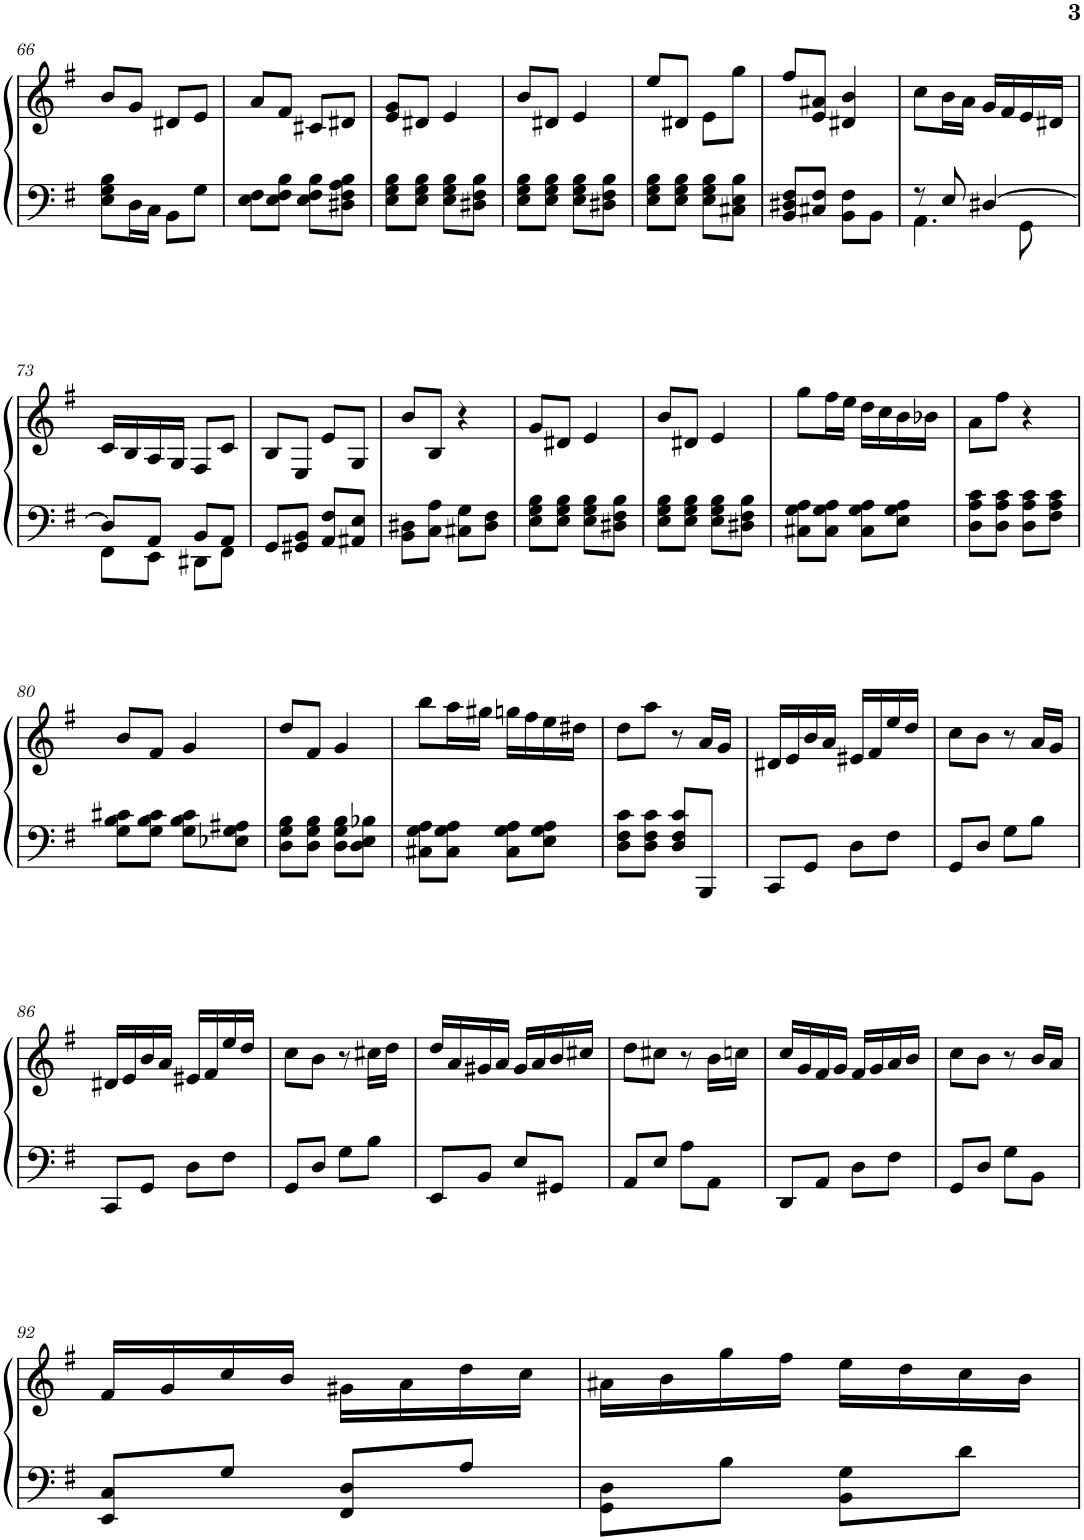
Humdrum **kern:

**kern	**kern
*part1	*part1
*staff2	*staff1
*I"Piano	*
*I'Pno.	*
!!LO:PB:g=z
*clefF4	*clefG2
*k[f#]	*k[f#]
*M2/4	*M2/4
=66	=66
8E\ 8G\ 8B\L	8b/L
16D\L	8g/J
16C\JJ	.
8BB\L	8d#X/L
8G\J	8e/J
=67	=67
8E\ 8F#\L	8a/L
8E\ 8F#\ 8B\J	8f#/J
8E\ 8F#\ 8B\L	8c#X/L
8D#X\ 8F#\ 8A\ 8B\J	8d#X/J
=68	=68
8E\ 8G\ 8B\L	8e/ 8g/L
8E\ 8G\ 8B\J	8d#X/J
8E\ 8G\ 8B\L	4e/
8D#X\ 8F#\ 8B\J	.
=69	=69
8E\ 8G\ 8B\L	8b/L
8E\ 8G\ 8B\J	8d#X/J
8E\ 8G\ 8B\L	4e/
8D#X\ 8F#\ 8B\J	.
=70	=70
8E\ 8G\ 8B\L	8ee/L
8E\ 8G\ 8B\J	8d#X/J
8E\ 8G\ 8B\L	8e\L
8C#X\ 8E\ 8B\J	8gg\J
=71	=71
8BB/ 8D#X/ 8F#/L	8ff#/L
8C#X/ 8F#/J	8e/ 8a#X/J
8BB\ 8F#\L	4d#X/ 4b/
8BB\J	.
=72	=72
*^	*
8r	4.AA\	8cc\L
8E/	.	16b\L
.	.	16a\JJ
[4D#X/	.	16g/LL
.	.	16f#/
.	8GG\	16e/
.	.	16d#X/JJ
!!LO:LB:g=z
=73	=73	=73
8D#/L]	8FF#\L	16c/LL
.	.	16B/
8AA/J	8EE\J	16A/
.	.	16G/JJ
8BB/L	8DD#X\L	8F#/L
8AA/J	8FF#\J	8c/J
*v	*v	*
=74	=74
8GG/L	8B/L
8GG#X/ 8BB/J	8E/J
8AA/ 8F#/L	8e/L
8AA#X/ 8E/J	8G/J
=75	=75
8BB\ 8D#X\L	8b/L
8C\ 8A\J	8B/J
8C#X\ 8G\L	4r
8D#\ 8F#\J	.
=76	=76
8E\ 8G\ 8B\L	8g/L
8E\ 8G\ 8B\J	8d#X/J
8E\ 8G\ 8B\L	4e/
8D#X\ 8F#\ 8B\J	.
=77	=77
8E\ 8G\ 8B\L	8b/L
8E\ 8G\ 8B\J	8d#X/J
8E\ 8G\ 8B\L	4e/
8D#X\ 8F#\ 8B\J	.
=78	=78
8C#X\ 8G\ 8A\L	8gg\L
8C#\ 8G\ 8A\J	16ff#\L
.	16ee\JJ
8C#\ 8G\ 8A\L	16dd\LL
.	16cc\
8E\ 8G\ 8A\J	16b\
.	16b-X\JJ
=79	=79
8D\ 8A\ 8c\L	8a\L
8D\ 8A\ 8c\J	8ff#\J
8D\ 8A\ 8c\L	4r
8F#\ 8A\ 8c\J	.
!!LO:LB:g=z
=80	=80
8G\ 8B\ 8c#X\L	8b/L
8G\ 8B\ 8c#\J	8f#/J
8G\ 8B\ 8c#\L	4g/
8E-X\ 8G\ 8A#X\J	.
=81	=81
8D\ 8G\ 8B\L	8dd/L
8D\ 8G\ 8B\J	8f#/J
8D\ 8G\ 8B\L	4g/
8D\ 8E\ 8B-X\J	.
=82	=82
8C#X\ 8G\ 8A\L	8bb\L
8C#\ 8G\ 8A\J	16aa\L
.	16gg#X\JJ
8C#\ 8G\ 8A\L	16ggn\LL
.	16ff#\
8E\ 8G\ 8A\J	16ee\
.	16dd#X\JJ
=83	=83
8D\ 8F#\ 8c\L	8dd\L
8D\ 8F#\ 8c\J	8aa\J
8D/ 8F#/ 8c/L	8r
8BBB/J	16a/LL
.	16g/JJ
=84	=84
8CC/L	16d#X/LL
.	16e/
8GG/J	16b/
.	16a/JJ
8D\L	16e#X/LL
.	16f#/
8F#\J	16ee/
.	16dd/JJ
=85	=85
8GG/L	8cc\L
8D/J	8b\J
8G\L	8r
8B\J	16a/LL
.	16g/JJ
!!LO:LB:g=z
=86	=86
8CC/L	16d#X/LL
.	16e/
8GG/J	16b/
.	16a/JJ
8D\L	16e#X/LL
.	16f#/
8F#\J	16ee/
.	16dd/JJ
=87	=87
8GG/L	8cc\L
8D/J	8b\J
8G\L	8r
8B\J	16cc#X\LL
.	16dd\JJ
=88	=88
8EE/L	16dd/LL
.	16a/
8BB/J	16g#X/
.	16a/JJ
8E/L	16g#/LL
.	16a/
8GG#X/J	16b/
.	16cc#X/JJ
=89	=89
8AA/L	8dd\L
8E/J	8cc#X\J
8A\L	8r
8AA\J	16b\LL
.	16ccn\JJ
=90	=90
8DD/L	16cc/LL
.	16g/
8AA/J	16f#/
.	16g/JJ
8D\L	16f#/LL
.	16g/
8F#\J	16a/
.	16b/JJ
=91	=91
8GG/L	8cc\L
8D/J	8b\J
8G\L	8r
8BB\J	16b/LL
.	16a/JJ
!!LO:LB:g=z
=92	=92
8EE/ 8C/L	16f#/LL
.	16g/
8G/J	16cc/
.	16b/JJ
8FF#/ 8D/L	16g#X\LL
.	16a\
8A/J	16dd\
.	16cc\JJ
=93	=93
8GG\ 8D\L	16a#X\LL
.	16b\
8B\J	16gg\
.	16ff#\JJ
8BB\ 8G\L	16ee\LL
.	16dd\
8d\J	16cc\
.	16b\JJ
=	=
*-	*-
